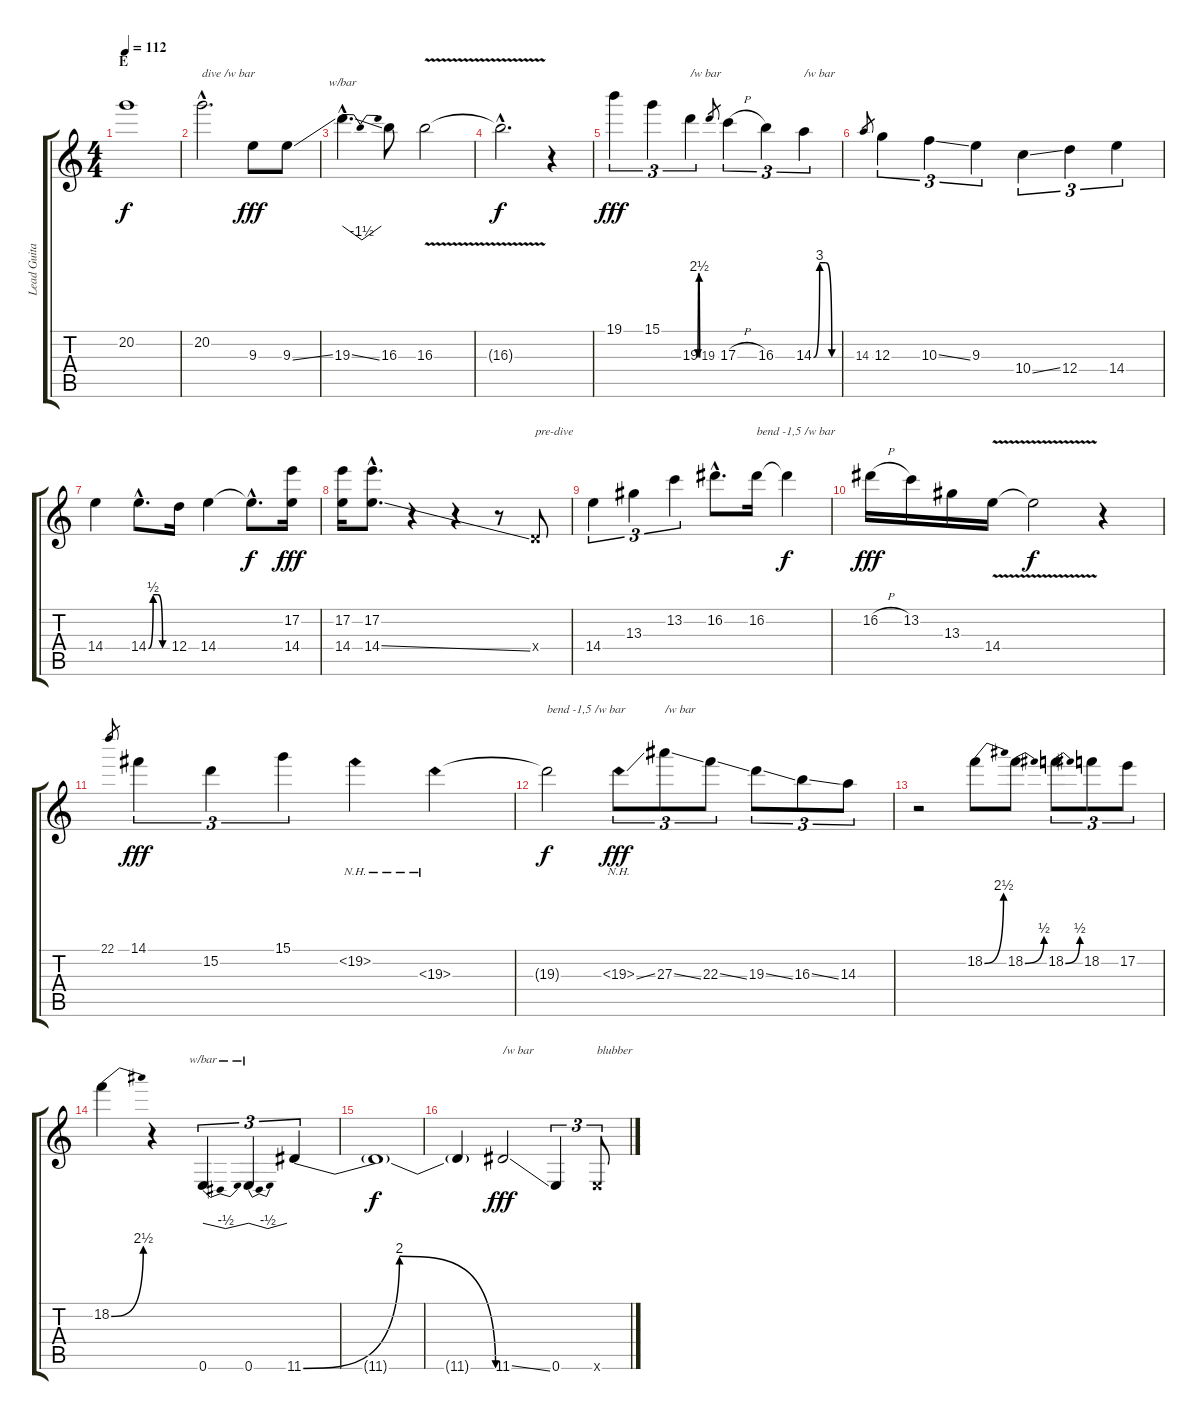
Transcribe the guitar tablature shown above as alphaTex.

\track ("Lead Guitar 1" "Lead Guita") {instrument distortionguitar}
\staff {score tabs}
\tuning (E4 B3 G3 D3 A2 E2) {hide}
\ts (4 4)
\section ("" "E")
\tempo 112
\clef g2
\ks c
20.2{t}.1{dy f} |
20.2{hac}.2{d txt "dive /w bar" volume 0} 9.3.8{dy fff volume 16} 9.3{ss}.8 |
19.3{ss hac}.4{d tbe (dip default 0 0 30 -6 60 0)} 16.3.8 16.3{v}.2 |
16.3{hac t}.2{d dy f} r.4 |
19.1.4{tu (3 2) dy fff} 15.1.4{tu (3 2)} 19.3{be (custom 0 0 15 10 30 10 45 0 60 0)}.4{tu (3 2) txt "/w bar"} 19.3.8{gr} 17.3{h}.4{tu (3 2)} 16.3.4{tu (3 2)} 14.3{be (custom 0 0 15 12 30 12 45 0 60 0)}.4{tu (3 2) txt "/w bar"} |
14.3.8{gr} 12.3.4{tu (3 2)} 10.3{ss}.4{tu (3 2)} 9.3.4{tu (3 2)} 10.4{ss}.4{tu (3 2)} 12.4.4{tu (3 2)} 14.4.4{tu (3 2)} |
14.4.4 14.4{be (custom 0 0 15 2 30 2 45 0 60 0) hac}.8{d} 12.4.16 14.4.4 14.4{hac t}.8{d dy f} (17.2 14.4).16{dy fff} |
(17.2 14.4).16 (17.2{hac} 14.4{ss hac}).8{d} r.4 r.4 r.8 0.4{x}.8{txt "pre-dive" volume 0} |
14.4.4{tu (3 2) volume 16} 13.3.4{tu (3 2)} 13.2.4{tu (3 2)} 16.2{hac}.8{d} 16.2.16{txt "bend -1,5 /w bar"} 16.2{t}.4{dy f volume 0} |
16.2{h}.16{dy fff volume 16} 13.2.16 13.3.16 14.4{v}.16 14.4{t}.2{dy f} r.4 |
22.1.8{gr} 14.1.4{tu (3 2) dy fff} 15.2.4{tu (3 2)} 15.1.4{tu (3 2)} 19.2{nh}.4 19.3{nh}.4 |
19.3{t}.2{txt "bend -1,5 /w bar" dy f volume 0} 19.3{nh ss}.8{tu (3 2) dy fff volume 16} 27.3{ss}.8{tu (3 2) txt "/w bar"} 22.3{ss}.8{tu (3 2)} 19.3{ss}.8{tu (3 2)} 16.3{ss}.8{tu (3 2)} 14.3.8{tu (3 2)} |
r.2 18.2{be (bend 0 0 60 10)}.8 18.2{be (bend 0 0 60 2)}.8 18.2{be (bend 0 0 60 2)}.8{tu (3 2)} 18.2.8{tu (3 2)} 17.2.8{tu (3 2)} |
18.2{be (bend 0 0 60 10)}.4 r.4 0.6.4{tu (3 2) tbe (dip default 0 0 30 -2 60 0)} 0.6.4{tu (3 2) tbe (dip default 0 0 30 -2 60 0)} 11.6{be (bendrelease 0 0 15 8 45 8 60 0)}.4{tu (3 2)} |
11.6{t}.1{dy f} |
11.6{t}.4 11.6{ss}.2{txt "/w bar" dy fff} 0.6.4{tu (3 2)} 0.6{x}.8{tu (3 2) txt "blubber"}
